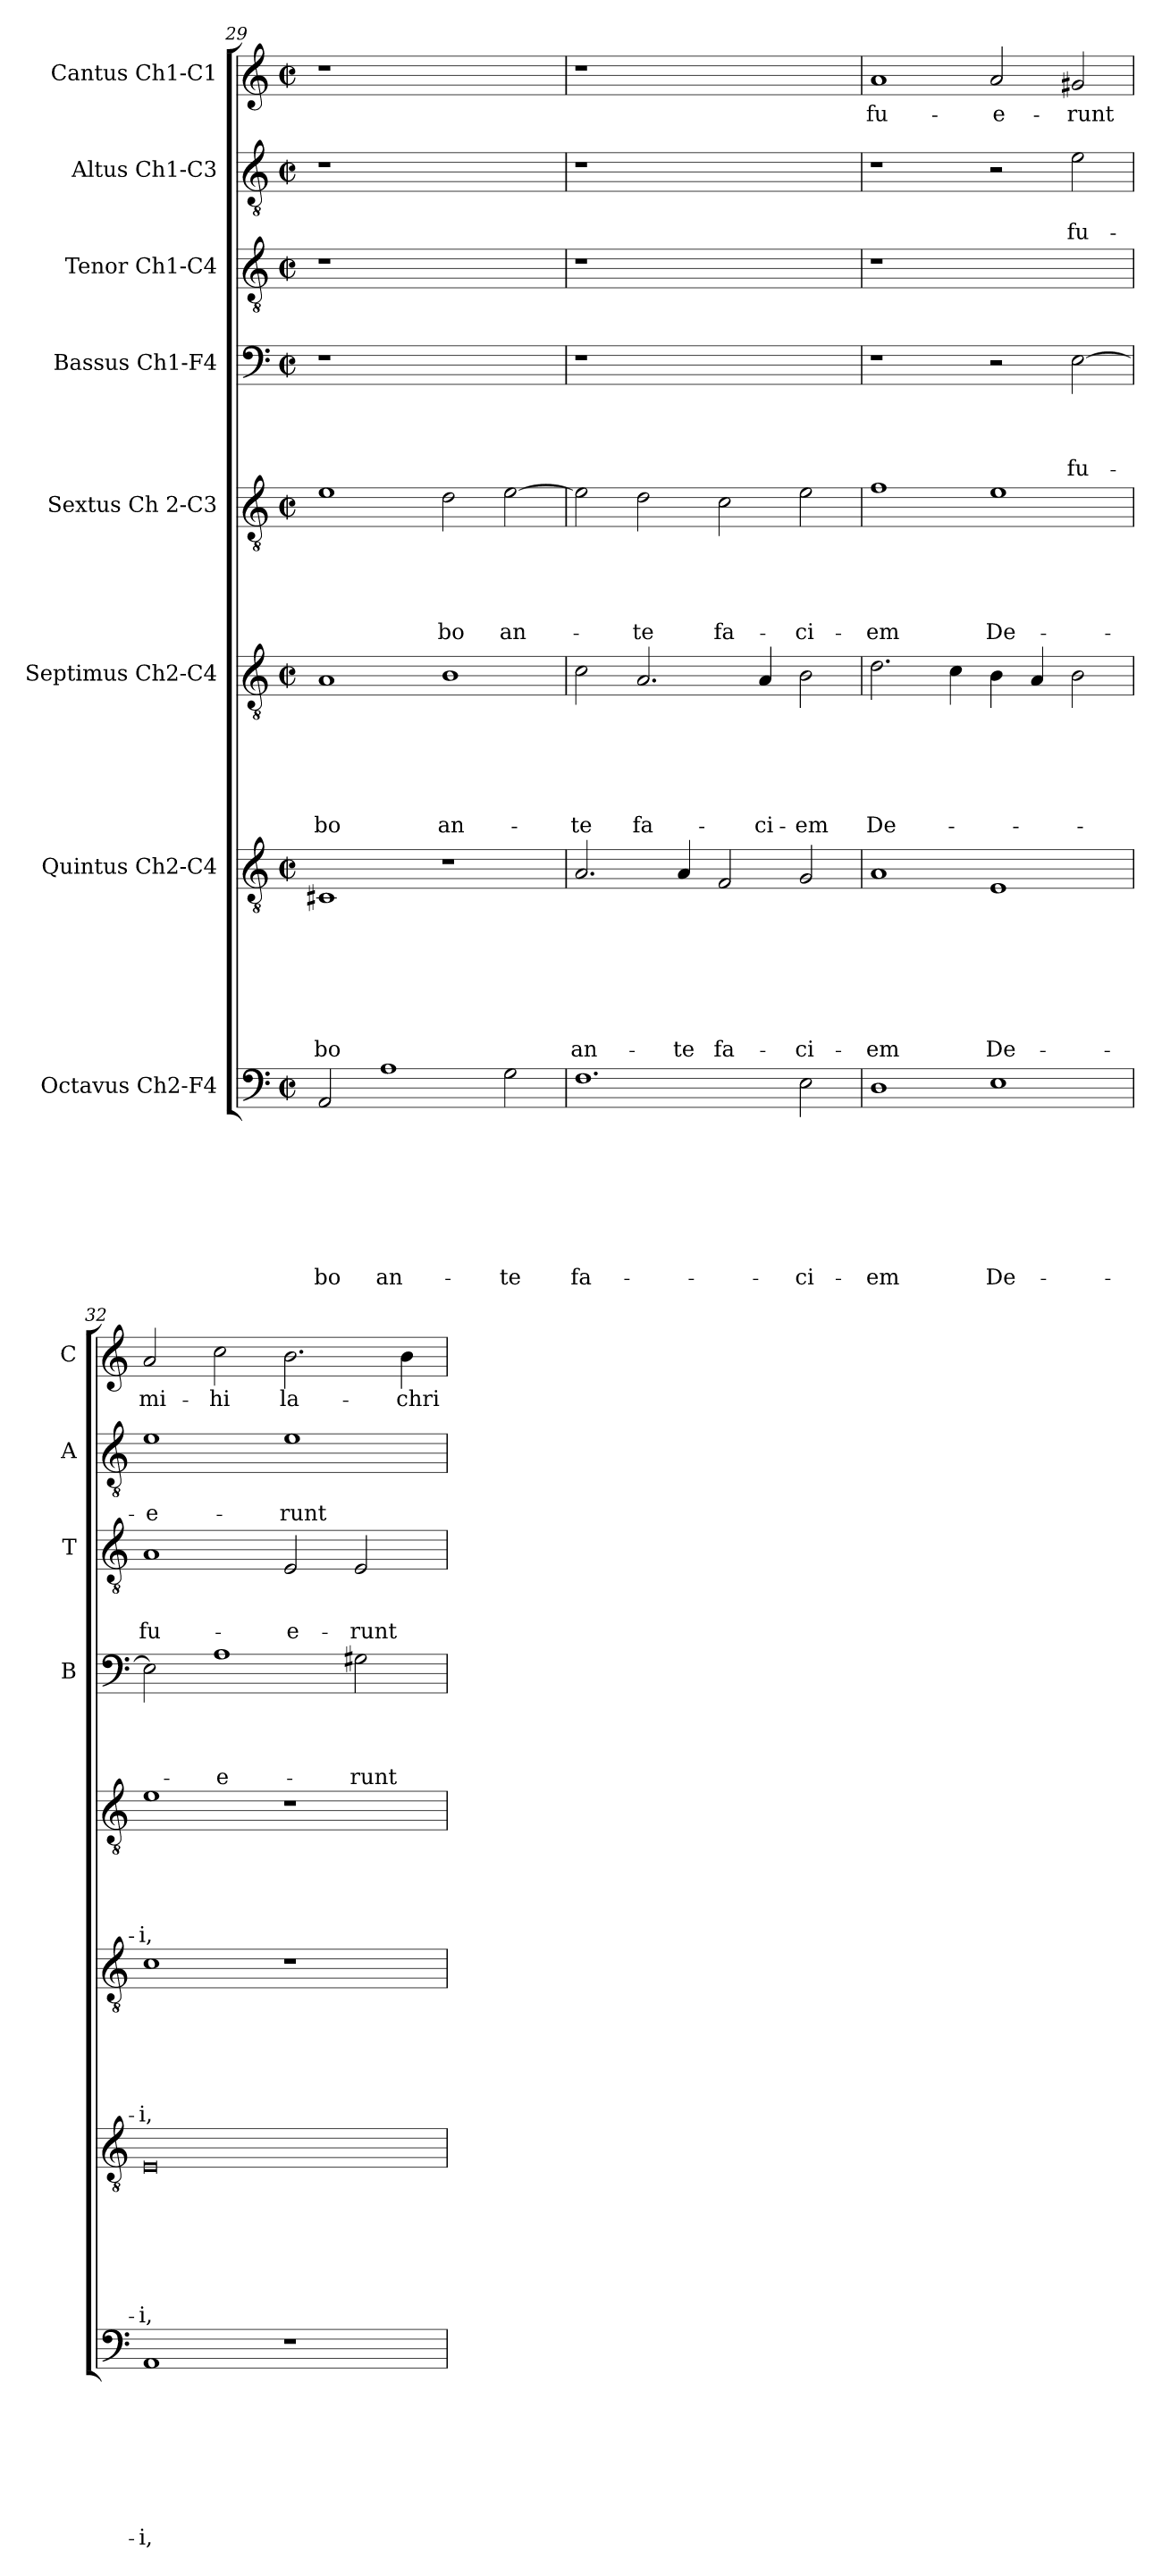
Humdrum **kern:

**kern	**text	**text	**text	**text	**text	**text	**text	**text	**kern	**text	**text	**text	**text	**text	**text	**text	**kern	**text	**text	**text	**text	**text	**text	**kern	**text	**text	**text	**text	**text	**kern	**text	**text	**text	**text	**kern	**text	**text	**text	**kern	**text	**text	**kern	**text
*part8	*part8	*part8	*part8	*part8	*part8	*part8	*part8	*part8	*part7	*part7	*part7	*part7	*part7	*part7	*part7	*part7	*part6	*part6	*part6	*part6	*part6	*part6	*part6	*part5	*part5	*part5	*part5	*part5	*part5	*part4	*part4	*part4	*part4	*part4	*part3	*part3	*part3	*part3	*part2	*part2	*part2	*part1	*part1
*staff8	*staff8	*staff8	*staff8	*staff8	*staff8	*staff8	*staff8	*staff8	*staff7	*staff7	*staff7	*staff7	*staff7	*staff7	*staff7	*staff7	*staff6	*staff6	*staff6	*staff6	*staff6	*staff6	*staff6	*staff5	*staff5	*staff5	*staff5	*staff5	*staff5	*staff4	*staff4	*staff4	*staff4	*staff4	*staff3	*staff3	*staff3	*staff3	*staff2	*staff2	*staff2	*staff1	*staff1
*I"Octavus Ch2-F4	*	*	*	*	*	*	*	*	*I"Quintus Ch2-C4	*	*	*	*	*	*	*	*I"Septimus Ch2-C4	*	*	*	*	*	*	*I"Sextus Ch 2-C3	*	*	*	*	*	*I"Bassus Ch1-F4	*	*	*	*	*I"Tenor Ch1-C4	*	*	*	*I"Altus Ch1-C3	*	*	*I"Cantus Ch1-C1	*
*	*	*	*	*	*	*	*	*	*	*	*	*	*	*	*	*	*	*	*	*	*	*	*	*	*	*	*	*	*	*I'B	*	*	*	*	*I'T	*	*	*	*I'A	*	*	*I'C	*
!!LO:LB:g=z
*clefF4	*	*	*	*	*	*	*	*	*clefGv2	*	*	*	*	*	*	*	*clefGv2	*	*	*	*	*	*	*clefGv2	*	*	*	*	*	*clefF4	*	*	*	*	*clefGv2	*	*	*	*clefGv2	*	*	*clefG2	*
*k[]	*	*	*	*	*	*	*	*	*k[]	*	*	*	*	*	*	*	*k[]	*	*	*	*	*	*	*k[]	*	*	*	*	*	*k[]	*	*	*	*	*k[]	*	*	*	*k[]	*	*	*k[]	*
*C:	*	*	*	*	*	*	*	*	*C:	*	*	*	*	*	*	*	*C:	*	*	*	*	*	*	*C:	*	*	*	*	*	*C:	*	*	*	*	*C:	*	*	*	*C:	*	*	*C:	*
*M2/2	*	*	*	*	*	*	*	*	*M2/2	*	*	*	*	*	*	*	*M2/2	*	*	*	*	*	*	*M2/2	*	*	*	*	*	*M2/2	*	*	*	*	*M2/2	*	*	*	*M2/2	*	*	*M2/2	*
*met(c|)	*	*	*	*	*	*	*	*	*met(c|)	*	*	*	*	*	*	*	*met(c|)	*	*	*	*	*	*	*met(c|)	*	*	*	*	*	*met(c|)	*	*	*	*	*met(c|)	*	*	*	*met(c|)	*	*	*met(c|)	*
=29	=29	=29	=29	=29	=29	=29	=29	=29	=29	=29	=29	=29	=29	=29	=29	=29	=29	=29	=29	=29	=29	=29	=29	=29	=29	=29	=29	=29	=29	=29	=29	=29	=29	=29	=29	=29	=29	=29	=29	=29	=29	=29	=29
!	!	!	!	!	!	!	!	!LO:LY:b	!	!	!	!	!	!	!	!LO:LY:b	!	!	!	!	!	!	!LO:LY:b	!	!	!	!	!	!	!	!	!	!	!	!	!	!	!	!	!	!	!	!
2AA/	.	.	.	.	.	.	.	-bo	1C#X	.	.	.	.	.	.	-bo	1A	.	.	.	.	.	-bo	1e	.	.	.	.	.	1r	.	.	.	.	1r	.	.	.	1r	.	.	1r	.
!	!	!	!	!	!	!	!	!LO:LY:b	!	!	!	!	!	!	!	!	!	!	!	!	!	!	!	!	!	!	!	!	!	!	!	!	!	!	!	!	!	!	!	!	!	!	!
1A	.	.	.	.	.	.	.	an-	.	.	.	.	.	.	.	.	.	.	.	.	.	.	.	.	.	.	.	.	.	.	.	.	.	.	.	.	.	.	.	.	.	.	.
!	!	!	!	!	!	!	!	!	!	!	!	!	!	!	!	!	!	!	!	!	!	!	!LO:LY:b	!	!	!	!	!	!LO:LY:b	!	!	!	!	!	!	!	!	!	!	!	!	!	!
.	.	.	.	.	.	.	.	.	1r	.	.	.	.	.	.	.	1B	.	.	.	.	.	an-	2d\	.	.	.	.	-bo	1ryy	.	.	.	.	1ryy	.	.	.	1ryy	.	.	1ryy	.
!	!	!	!	!	!	!	!	!LO:LY:b	!	!	!	!	!	!	!	!	!	!	!	!	!	!	!	!	!	!	!	!	!LO:LY:b	!	!	!	!	!	!	!	!	!	!	!	!	!	!
2G\	.	.	.	.	.	.	.	-te	.	.	.	.	.	.	.	.	.	.	.	.	.	.	.	[2e\	.	.	.	.	an-	.	.	.	.	.	.	.	.	.	.	.	.	.	.
=30	=30	=30	=30	=30	=30	=30	=30	=30	=30	=30	=30	=30	=30	=30	=30	=30	=30	=30	=30	=30	=30	=30	=30	=30	=30	=30	=30	=30	=30	=30	=30	=30	=30	=30	=30	=30	=30	=30	=30	=30	=30	=30	=30
!	!	!	!	!	!	!	!	!LO:LY:b	!	!	!	!	!	!	!	!LO:LY:b	!	!	!	!	!	!	!LO:LY:b	!	!	!	!	!	!	!	!	!	!	!	!	!	!	!	!	!	!	!	!
1.F	.	.	.	.	.	.	.	fa-	2.A/	.	.	.	.	.	.	an-	2c\	.	.	.	.	.	-te	2e\]	.	.	.	.	.	1r	.	.	.	.	1r	.	.	.	1r	.	.	1r	.
!	!	!	!	!	!	!	!	!	!	!	!	!	!	!	!	!	!	!	!	!	!	!	!LO:LY:b	!	!	!	!	!	!LO:LY:b	!	!	!	!	!	!	!	!	!	!	!	!	!	!
.	.	.	.	.	.	.	.	.	.	.	.	.	.	.	.	.	2.A/	.	.	.	.	.	fa-	2d\	.	.	.	.	-te	.	.	.	.	.	.	.	.	.	.	.	.	.	.
!	!	!	!	!	!	!	!	!	!	!	!	!	!	!	!	!LO:LY:b	!	!	!	!	!	!	!	!	!	!	!	!	!	!	!	!	!	!	!	!	!	!	!	!	!	!	!
.	.	.	.	.	.	.	.	.	4A/	.	.	.	.	.	.	-te	.	.	.	.	.	.	.	.	.	.	.	.	.	.	.	.	.	.	.	.	.	.	.	.	.	.	.
!	!	!	!	!	!	!	!	!	!	!	!	!	!	!	!	!LO:LY:b	!	!	!	!	!	!	!	!	!	!	!	!	!LO:LY:b	!	!	!	!	!	!	!	!	!	!	!	!	!	!
.	.	.	.	.	.	.	.	.	2F/	.	.	.	.	.	.	fa-	.	.	.	.	.	.	.	2c\	.	.	.	.	fa-	1ryy	.	.	.	.	1ryy	.	.	.	1ryy	.	.	1ryy	.
!	!	!	!	!	!	!	!	!	!	!	!	!	!	!	!	!	!	!	!	!	!	!	!LO:LY:b	!	!	!	!	!	!	!	!	!	!	!	!	!	!	!	!	!	!	!	!
.	.	.	.	.	.	.	.	.	.	.	.	.	.	.	.	.	4A/	.	.	.	.	.	-ci-	.	.	.	.	.	.	.	.	.	.	.	.	.	.	.	.	.	.	.	.
!	!	!	!	!	!	!	!	!LO:LY:b	!	!	!	!	!	!	!	!LO:LY:b	!	!	!	!	!	!	!LO:LY:b	!	!	!	!	!	!LO:LY:b	!	!	!	!	!	!	!	!	!	!	!	!	!	!
2E\	.	.	.	.	.	.	.	-ci-	2G/	.	.	.	.	.	.	-ci-	2B\	.	.	.	.	.	-em	2e\	.	.	.	.	-ci-	.	.	.	.	.	.	.	.	.	.	.	.	.	.
=31	=31	=31	=31	=31	=31	=31	=31	=31	=31	=31	=31	=31	=31	=31	=31	=31	=31	=31	=31	=31	=31	=31	=31	=31	=31	=31	=31	=31	=31	=31	=31	=31	=31	=31	=31	=31	=31	=31	=31	=31	=31	=31	=31
!	!	!	!	!	!	!	!	!LO:LY:b	!	!	!	!	!	!	!	!LO:LY:b	!	!	!	!	!	!	!LO:LY:b	!	!	!	!	!	!LO:LY:b	!	!	!	!	!	!	!	!	!	!	!	!	!	!LO:LY:b
1D	.	.	.	.	.	.	.	-em	1A	.	.	.	.	.	.	-em	2.d\	.	.	.	.	.	De-	1f	.	.	.	.	-em	1r	.	.	.	.	1r	.	.	.	1r	.	.	1a	fu-
.	.	.	.	.	.	.	.	.	.	.	.	.	.	.	.	.	4c\	.	.	.	.	.	.	.	.	.	.	.	.	.	.	.	.	.	.	.	.	.	.	.	.	.	.
!	!	!	!	!	!	!	!	!LO:LY:b	!	!	!	!	!	!	!	!LO:LY:b	!	!	!	!	!	!	!	!	!	!	!	!	!LO:LY:b	!	!	!	!	!	!	!	!	!	!	!	!	!	!LO:LY:b
1E	.	.	.	.	.	.	.	De-	1E	.	.	.	.	.	.	De-	4B\	.	.	.	.	.	.	1e	.	.	.	.	De-	2r	.	.	.	.	1ryy	.	.	.	2r	.	.	2a/	-e-
.	.	.	.	.	.	.	.	.	.	.	.	.	.	.	.	.	4A/	.	.	.	.	.	.	.	.	.	.	.	.	.	.	.	.	.	.	.	.	.	.	.	.	.	.
!	!	!	!	!	!	!	!	!	!	!	!	!	!	!	!	!	!	!	!	!	!	!	!	!	!	!	!	!	!	!	!	!	!	!LO:LY:b	!	!	!	!	!	!	!LO:LY:b	!	!LO:LY:b
.	.	.	.	.	.	.	.	.	.	.	.	.	.	.	.	.	2B\	.	.	.	.	.	.	.	.	.	.	.	.	[2E\	.	.	.	fu-	.	.	.	.	2e\	.	fu-	2g#X/	-runt
=32	=32	=32	=32	=32	=32	=32	=32	=32	=32	=32	=32	=32	=32	=32	=32	=32	=32	=32	=32	=32	=32	=32	=32	=32	=32	=32	=32	=32	=32	=32	=32	=32	=32	=32	=32	=32	=32	=32	=32	=32	=32	=32	=32
!	!	!	!	!	!	!	!	!LO:LY:b	!	!	!	!	!	!	!	!LO:LY:b	!	!	!	!	!	!	!LO:LY:b	!	!	!	!	!	!LO:LY:b	!	!	!	!	!	!	!	!	!LO:LY:b	!	!	!LO:LY:b	!	!LO:LY:b
1AA	.	.	.	.	.	.	.	-i,	0E	.	.	.	.	.	.	-i,	1c	.	.	.	.	.	-i,	1e	.	.	.	.	-i,	2E\]	.	.	.	.	1A	.	.	fu-	1e	.	-e-	2a/	mi-
!	!	!	!	!	!	!	!	!	!	!	!	!	!	!	!	!	!	!	!	!	!	!	!	!	!	!	!	!	!	!	!	!	!	!LO:LY:b	!	!	!	!	!	!	!	!	!LO:LY:b
.	.	.	.	.	.	.	.	.	.	.	.	.	.	.	.	.	.	.	.	.	.	.	.	.	.	.	.	.	.	1A	.	.	.	-e-	.	.	.	.	.	.	.	2cc\	-hi
!	!	!	!	!	!	!	!	!	!	!	!	!	!	!	!	!	!	!	!	!	!	!	!	!	!	!	!	!	!	!	!	!	!	!	!	!	!	!LO:LY:b	!	!	!LO:LY:b	!	!LO:LY:b
1r	.	.	.	.	.	.	.	.	.	.	.	.	.	.	.	.	1r	.	.	.	.	.	.	1r	.	.	.	.	.	.	.	.	.	.	2E/	.	.	-e-	1e	.	-runt	2.b\	la-
!	!	!	!	!	!	!	!	!	!	!	!	!	!	!	!	!	!	!	!	!	!	!	!	!	!	!	!	!	!	!	!	!	!	!LO:LY:b	!	!	!	!LO:LY:b	!	!	!	!	!
.	.	.	.	.	.	.	.	.	.	.	.	.	.	.	.	.	.	.	.	.	.	.	.	.	.	.	.	.	.	2G#X\	.	.	.	-runt	2E/	.	.	-runt	.	.	.	.	.
!	!	!	!	!	!	!	!	!	!	!	!	!	!	!	!	!	!	!	!	!	!	!	!	!	!	!	!	!	!	!	!	!	!	!	!	!	!	!	!	!	!	!	!LO:LY:b
.	.	.	.	.	.	.	.	.	.	.	.	.	.	.	.	.	.	.	.	.	.	.	.	.	.	.	.	.	.	.	.	.	.	.	.	.	.	.	.	.	.	4b\	-chri-
=	=	=	=	=	=	=	=	=	=	=	=	=	=	=	=	=	=	=	=	=	=	=	=	=	=	=	=	=	=	=	=	=	=	=	=	=	=	=	=	=	=	=	=
*-	*-	*-	*-	*-	*-	*-	*-	*-	*-	*-	*-	*-	*-	*-	*-	*-	*-	*-	*-	*-	*-	*-	*-	*-	*-	*-	*-	*-	*-	*-	*-	*-	*-	*-	*-	*-	*-	*-	*-	*-	*-	*-	*-
